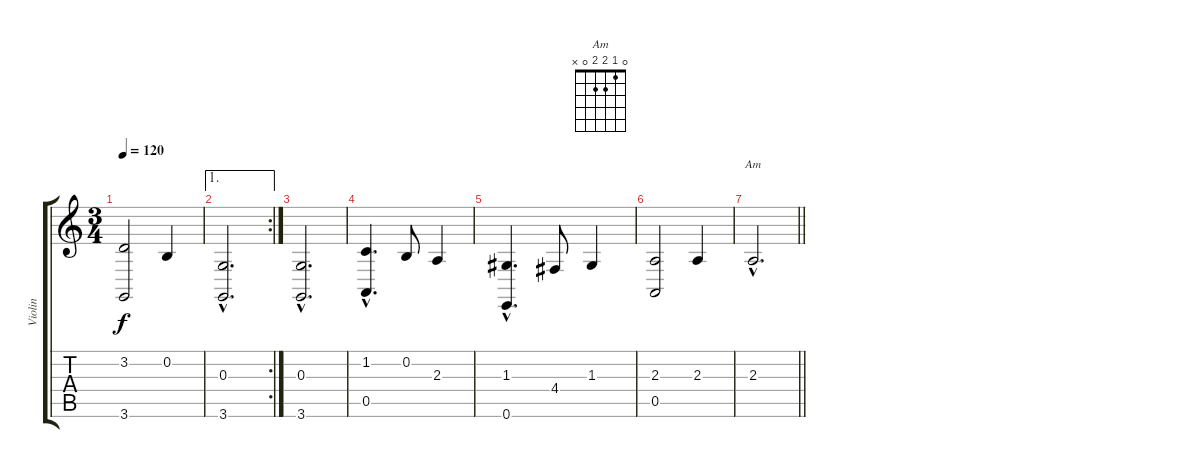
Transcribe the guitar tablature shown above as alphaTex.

\track ("Violin" "Violin") {instrument violin}
\staff {score tabs}
\tuning (E4 B3 G3 D3 A2 E2) {hide}
\chord ("Am" 0 1 2 2 0 x)
\ts (3 4)
\tempo 120
\clef g2
\ks c
(3.2 3.6).2{dy f} 0.2.4 |
\ae 1
\rc 2
(0.3{hac} 3.6{hac}).2{d} |
(0.3{hac} 3.6{hac}).2{d} |
(1.2{hac} 0.5{hac}).4{d} 0.2.8 2.3.4 |
(1.3{hac} 0.6{hac}).4{d} 4.4.8 1.3.4 |
(2.3 0.5).2 2.3.4 |
\barLineRight lightlight
2.3{hac}.2{d ch "Am"}
